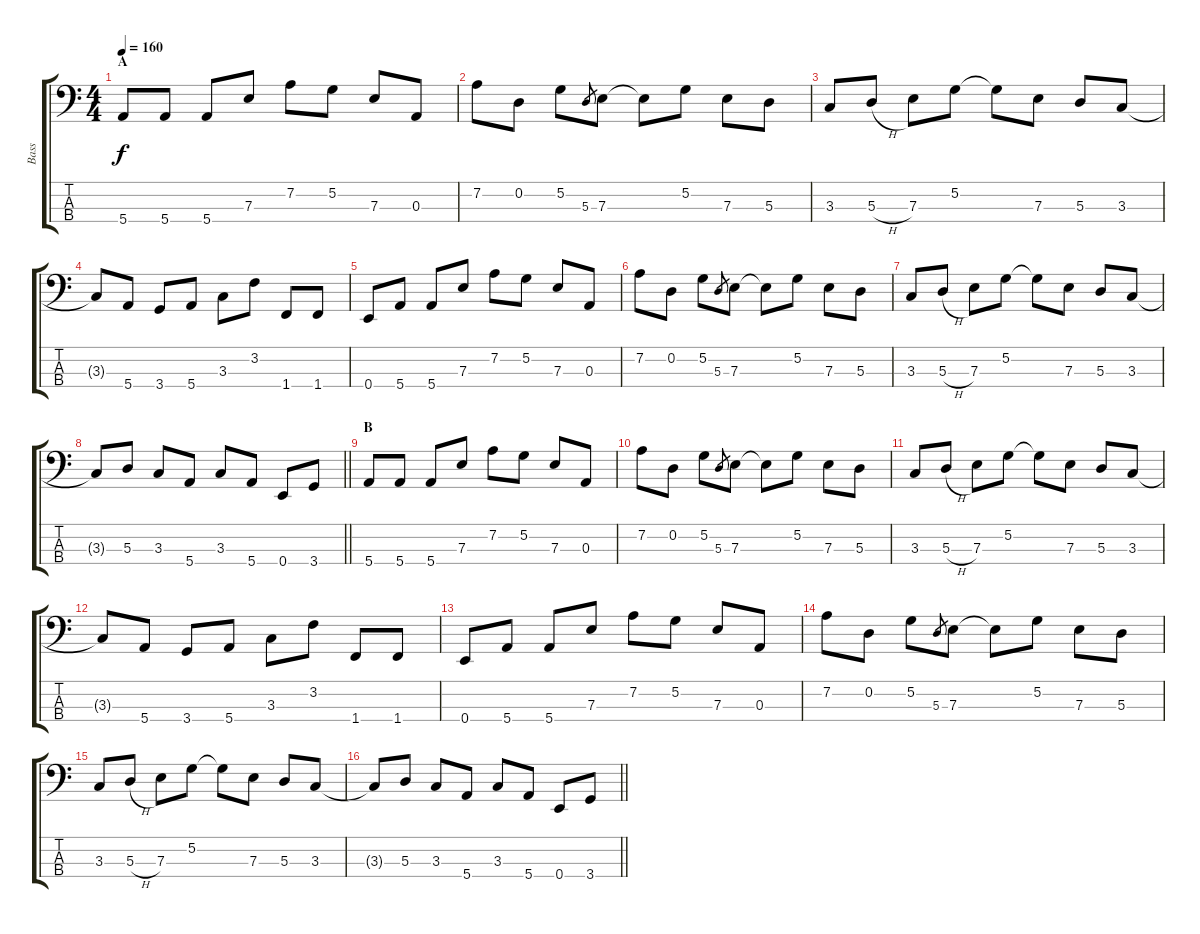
\track ("Bass" "Bass") {instrument electricbasspick}
\staff {score tabs}
\tuning (G2 D2 A1 E1) {hide}
\ts (4 4)
\section ("" "A")
\tempo 160
\clef f4
\ks c
5.4.8{dy f} 5.4.8 5.4.8 7.3.8 7.2.8 5.2.8 7.3.8 0.3.8 |
7.2.8 0.2.8 5.2.8 5.3.8{gr} 7.3.8 7.3{t}.8 5.2.8 7.3.8 5.3.8 |
3.3.8 5.3{h}.8 7.3.8 5.2.8 5.2{t}.8 7.3.8 5.3.8 3.3.8 |
3.3{t}.8 5.4.8 3.4.8 5.4.8 3.3.8 3.2.8 1.4.8 1.4.8 |
0.4.8 5.4.8 5.4.8 7.3.8 7.2.8 5.2.8 7.3.8 0.3.8 |
7.2.8 0.2.8 5.2.8 5.3.8{gr} 7.3.8 7.3{t}.8 5.2.8 7.3.8 5.3.8 |
3.3.8 5.3{h}.8 7.3.8 5.2.8 5.2{t}.8 7.3.8 5.3.8 3.3.8 |
\barLineRight lightlight
3.3{t}.8 5.3.8 3.3.8 5.4.8 3.3.8 5.4.8 0.4.8 3.4.8 |
\section ("" "B")
5.4.8 5.4.8 5.4.8 7.3.8 7.2.8 5.2.8 7.3.8 0.3.8 |
7.2.8 0.2.8 5.2.8 5.3.8{gr} 7.3.8 7.3{t}.8 5.2.8 7.3.8 5.3.8 |
3.3.8 5.3{h}.8 7.3.8 5.2.8 5.2{t}.8 7.3.8 5.3.8 3.3.8 |
3.3{t}.8 5.4.8 3.4.8 5.4.8 3.3.8 3.2.8 1.4.8 1.4.8 |
0.4.8 5.4.8 5.4.8 7.3.8 7.2.8 5.2.8 7.3.8 0.3.8 |
7.2.8 0.2.8 5.2.8 5.3.8{gr} 7.3.8 7.3{t}.8 5.2.8 7.3.8 5.3.8 |
3.3.8 5.3{h}.8 7.3.8 5.2.8 5.2{t}.8 7.3.8 5.3.8 3.3.8 |
\barLineRight lightlight
3.3{t}.8 5.3.8 3.3.8 5.4.8 3.3.8 5.4.8 0.4.8 3.4.8
